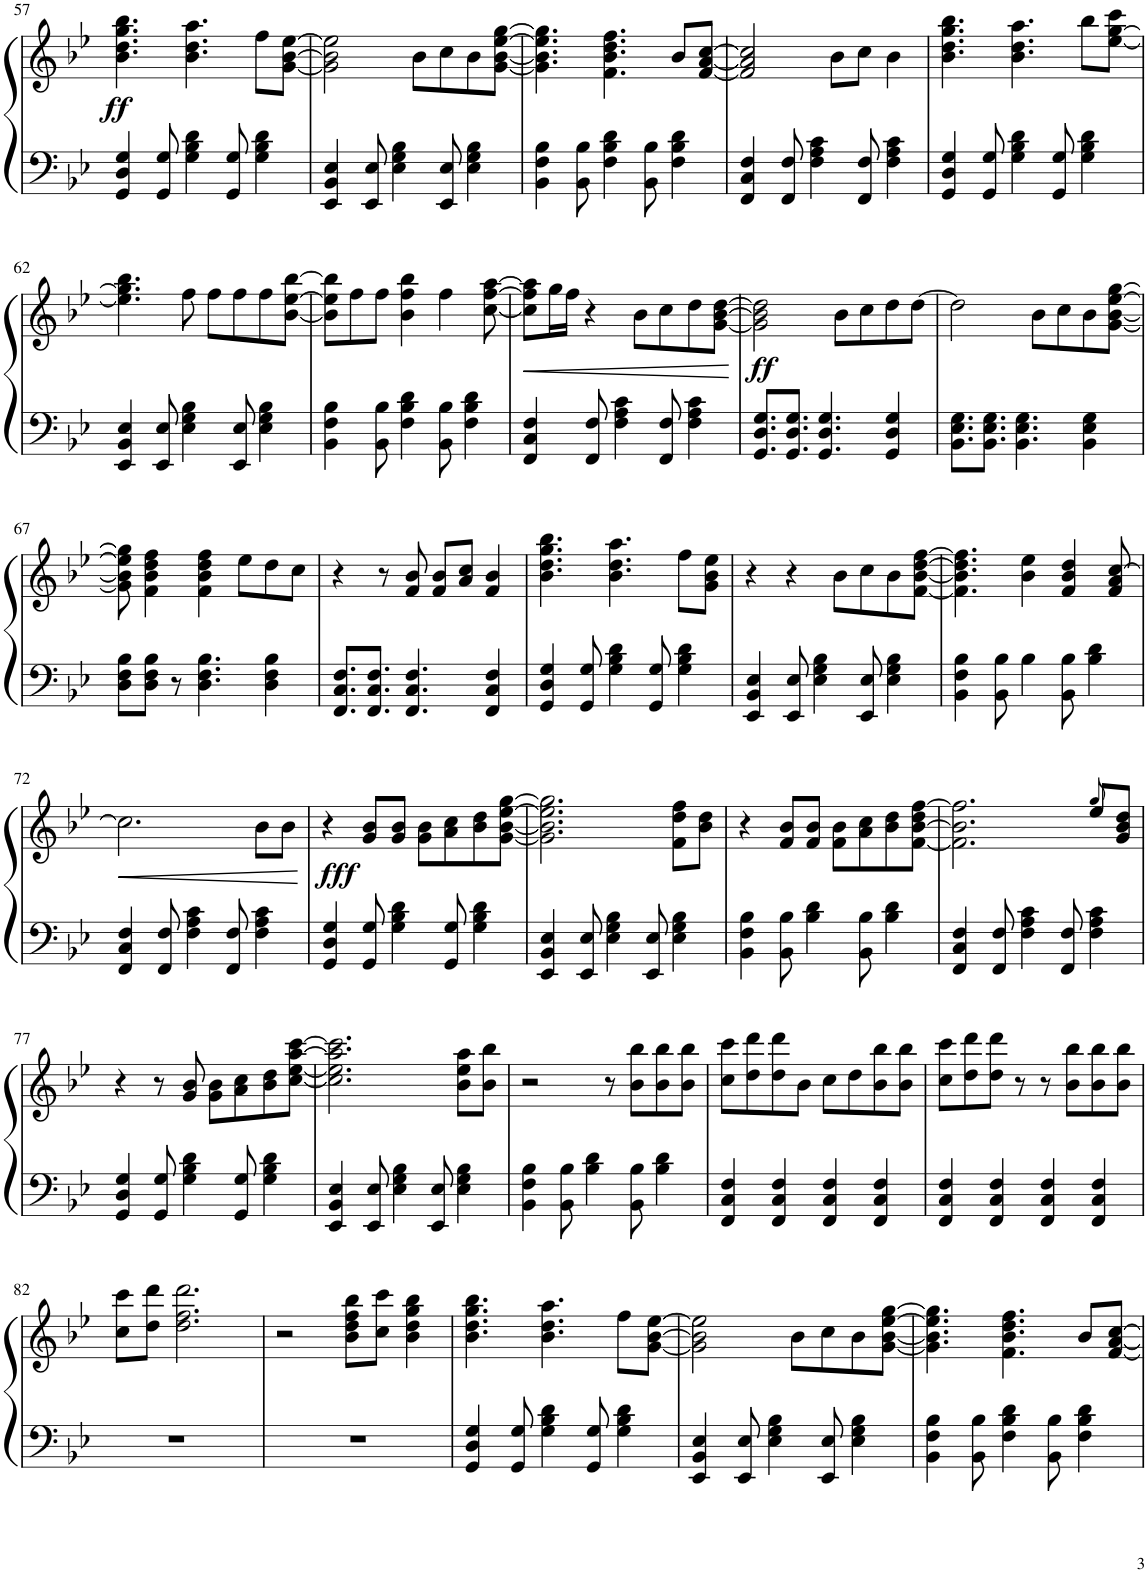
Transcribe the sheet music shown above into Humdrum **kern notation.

**kern	**kern	**dynam
*part1	*part1	*part1
*staff2	*staff1	*staff1/2
*I"Piano	*	*
*I'Pno.	*	*
!!LO:PB:g=z
*clefF4	*clefG2	*
*k[b-e-]	*k[b-e-]	*
*M4/4	*M4/4	*
=57	=57	=57
!	!	!LO:DY:b
4GG/ 4D/ 4G/	4.b-\ 4.dd\ 4.gg\ 4.bb-\	ff
8GG/ 8G/	.	.
4G\ 4B-\ 4d\	4.b-\ 4.dd\ 4.aa\	.
8GG/ 8G/	.	.
4G\ 4B-\ 4d\	8ff\L	.
.	[8g\ [8b-\ [8ee-\J	.
=58	=58	=58
4EE-/ 4BB-/ 4E-/	2g\] 2b-\] 2ee-\]	.
8EE-/ 8E-/	.	.
4E-\ 4G\ 4B-\	.	.
.	8b-\L	.
8EE-/ 8E-/	8cc\	.
4E-\ 4G\ 4B-\	8b-\	.
.	[8g\ [8b-\ [8ee-\ [8gg\J	.
=59	=59	=59
4BB-\ 4F\ 4B-\	4.g\] 4.b-\] 4.ee-\] 4.gg\]	.
8BB-\ 8B-\	.	.
4F\ 4B-\ 4d\	4.f\ 4.b-\ 4.dd\ 4.ff\	.
8BB-\ 8B-\	.	.
4F\ 4B-\ 4d\	8b-/L	.
.	[8f/ [8a/ [8cc/J	.
=60	=60	=60
4FF/ 4C/ 4F/	2f/] 2a/] 2cc/]	.
8FF/ 8F/	.	.
4F\ 4A\ 4c\	.	.
.	8b-\L	.
8FF/ 8F/	8cc\J	.
4F\ 4A\ 4c\	4b-\	.
=61	=61	=61
4GG/ 4D/ 4G/	4.b-\ 4.dd\ 4.gg\ 4.bb-\	.
8GG/ 8G/	.	.
4G\ 4B-\ 4d\	4.b-\ 4.dd\ 4.aa\	.
8GG/ 8G/	.	.
4G\ 4B-\ 4d\	8bb-\L	.
.	[8ee-\ [8gg\ 8ccc\J	.
!!LO:LB:g=z
=62	=62	=62
4EE-/ 4BB-/ 4E-/	4.ee-\] 4.gg\] 4.bb-\	.
8EE-/ 8E-/	.	.
4E-\ 4G\ 4B-\	8ff\	.
.	8ff\L	.
8EE-/ 8E-/	8ff\	.
4E-\ 4G\ 4B-\	8ff\	.
.	[8b-\ [8ee-\ [8bb-\J	.
=63	=63	=63
4BB-\ 4F\ 4B-\	8b-\] 8ee-\] 8bb-\]L	.
.	8ff\	.
8BB-\ 8B-\	8ff\J	.
4F\ 4B-\ 4d\	4b-\ 4ff\ 4bb-\	.
8BB-\ 8B-\	4ff\	.
4F\ 4B-\ 4d\	.	.
.	[8cc\ [8ff\ [8aa\	.
=64	=64	=64
!	!	!LO:HP:b
4FF/ 4C/ 4F/	8cc\] 8ff\] 8aa\]L	<
.	16gg\L	.
.	16ff\JJ	.
8FF/ 8F/	4r	.
4F\ 4A\ 4c\	.	.
.	8b-\L	.
8FF/ 8F/	8cc\	.
4F\ 4A\ 4c\	8dd\	.
.	[8g\ [8b-\ [8dd\J	.
.	.	[
=65	=65	=65
!	!	!LO:DY:b
8.GG/ 8.D/ 8.G/L	2g\] 2b-\] 2dd\]	ff
8.GG/ 8.D/ 8.G/J	.	.
4.GG/ 4.D/ 4.G/	.	.
.	8b-\L	.
.	8cc\	.
4GG/ 4D/ 4G/	8dd\	.
.	[8dd\J	.
=66	=66	=66
8.BB-\ 8.E-\ 8.G\L	2dd\]	.
8.BB-\ 8.E-\ 8.G\J	.	.
4.BB-\ 4.E-\ 4.G\	.	.
.	8b-\L	.
.	8cc\	.
4BB-\ 4E-\ 4G\	8b-\	.
.	[8g\ [8b-\ [8ee-\ [8gg\J	.
!!LO:LB:g=z
=67	=67	=67
8D\ 8F\ 8B-\L	8g\] 8b-\] 8ee-\] 8gg\]	.
8D\ 8F\ 8B-\J	4f\ 4b-\ 4dd\ 4ff\	.
8r	.	.
4.D\ 4.F\ 4.B-\	4f\ 4b-\ 4dd\ 4ff\	.
.	8ee-\L	.
4D\ 4F\ 4B-\	8dd\	.
.	8cc\J	.
=68	=68	=68
8.FF/ 8.C/ 8.F/L	4r	.
8.FF/ 8.C/ 8.F/J	.	.
.	8r	.
4.FF/ 4.C/ 4.F/	8f/ 8b-/	.
.	8f/ 8b-/L	.
.	8a/ 8cc/J	.
4FF/ 4C/ 4F/	4f/ 4b-/	.
=69	=69	=69
4GG/ 4D/ 4G/	4.b-\ 4.dd\ 4.gg\ 4.bb-\	.
8GG/ 8G/	.	.
4G\ 4B-\ 4d\	4.b-\ 4.dd\ 4.aa\	.
8GG/ 8G/	.	.
4G\ 4B-\ 4d\	8ff\L	.
.	8g\ 8b-\ 8ee-\J	.
=70	=70	=70
4EE-/ 4BB-/ 4E-/	4r	.
8EE-/ 8E-/	4r	.
4E-\ 4G\ 4B-\	.	.
.	8b-\L	.
8EE-/ 8E-/	8cc\	.
4E-\ 4G\ 4B-\	8b-\	.
.	[8f\ [8b-\ [8dd\ [8ff\J	.
=71	=71	=71
4BB-\ 4F\ 4B-\	4.f\] 4.b-\] 4.dd\] 4.ff\]	.
8BB-\ 8B-\	.	.
4B-\	4b-\ 4ee-\	.
8BB-\ 8B-\	4f/ 4b-/ 4dd/	.
4B-\ 4d\	.	.
.	8f/ 8a/ [8cc/	.
!!LO:LB:g=z
=72	=72	=72
!	!	!LO:HP:b
4FF/ 4C/ 4F/	2.cc\]	<
8FF/ 8F/	.	.
4F\ 4A\ 4c\	.	.
8FF/ 8F/	.	.
4F\ 4A\ 4c\	8b-\L	.
.	8b-\J	.
.	.	[
=73	=73	=73
!	!	!LO:DY:b
4GG/ 4D/ 4G/	4r	fff
8GG/ 8G/	8g/ 8b-/L	.
4G\ 4B-\ 4d\	8g/ 8b-/J	.
.	8g\ 8b-\L	.
8GG/ 8G/	8a\ 8cc\	.
4G\ 4B-\ 4d\	8b-\ 8dd\	.
.	[8g\ [8b-\ [8ee-\ [8gg\J	.
=74	=74	=74
4EE-/ 4BB-/ 4E-/	2.g\] 2.b-\] 2.ee-\] 2.gg\]	.
8EE-/ 8E-/	.	.
4E-\ 4G\ 4B-\	.	.
8EE-/ 8E-/	.	.
4E-\ 4G\ 4B-\	8f\ 8dd\ 8ff\L	.
.	8b-\ 8dd\J	.
=75	=75	=75
4BB-\ 4F\ 4B-\	4r	.
8BB-\ 8B-\	8f/ 8b-/L	.
4B-\ 4d\	8f/ 8b-/J	.
.	8f\ 8b-\L	.
8BB-\ 8B-\	8a\ 8cc\	.
4B-\ 4d\	8b-\ 8dd\	.
.	[8f\ [8b-\ 8dd\ [8ff\J	.
=76	=76	=76
*	*^	*
4FF/ 4C/ 4F/	2.f\] 2.b-\] 2.ff\]	2.ryy	.
8FF/ 8F/	.	.	.
4F\ 4A\ 4c\	.	.	.
8FF/ 8F/	.	.	.
4F\ 4A\ 4c\	8ee-/L	8gg!/	.
.	8g/ 8b-/ 8dd/J	8ryy	.
*	*v	*v	*
!!LO:LB:g=z
=77	=77	=77
4GG/ 4D/ 4G/	4r	.
8GG/ 8G/	8r	.
4G\ 4B-\ 4d\	8g/ 8b-/	.
.	8g\ 8b-\L	.
8GG/ 8G/	8a\ 8cc\	.
4G\ 4B-\ 4d\	8b-\ 8dd\	.
.	[8cc\ [8ee-\ [8aa\ [8ccc\J	.
=78	=78	=78
4EE-/ 4BB-/ 4E-/	2.cc\] 2.ee-\] 2.aa\] 2.ccc\]	.
8EE-/ 8E-/	.	.
4E-\ 4G\ 4B-\	.	.
8EE-/ 8E-/	.	.
4E-\ 4G\ 4B-\	8b-\ 8ee-\ 8aa\L	.
.	8b-\ 8bb-\J	.
=79	=79	=79
4BB-\ 4F\ 4B-\	2r	.
8BB-\ 8B-\	.	.
4B-\ 4d\	.	.
.	8r	.
8BB-\ 8B-\	8b-\ 8bb-\L	.
4B-\ 4d\	8b-\ 8bb-\	.
.	8b-\ 8bb-\J	.
=80	=80	=80
4FF/ 4C/ 4F/	8cc\ 8ccc\L	.
.	8dd\ 8ddd\	.
4FF/ 4C/ 4F/	8dd\ 8ddd\	.
.	8b-\J	.
4FF/ 4C/ 4F/	8cc\L	.
.	8dd\	.
4FF/ 4C/ 4F/	8b-\ 8bb-\	.
.	8b-\ 8bb-\J	.
=81	=81	=81
4FF/ 4C/ 4F/	8cc\ 8ccc\L	.
.	8dd\ 8ddd\	.
4FF/ 4C/ 4F/	8dd\ 8ddd\J	.
.	8r	.
4FF/ 4C/ 4F/	8r	.
.	8b-\ 8bb-\L	.
4FF/ 4C/ 4F/	8b-\ 8bb-\	.
.	8b-\ 8bb-\J	.
!!LO:LB:g=z
=82	=82	=82
1r	8cc\ 8ccc\L	.
.	8dd\ 8ddd\J	.
.	2.dd\ 2.ff\ 2.ddd\	.
=83	=83	=83
1r	2r	.
.	8b-\ 8dd\ 8ff\ 8bb-\L	.
.	8cc\ 8ccc\J	.
.	4b-\ 4dd\ 4gg\ 4bb-\	.
=84	=84	=84
4GG/ 4D/ 4G/	4.b-\ 4.dd\ 4.gg\ 4.bb-\	.
8GG/ 8G/	.	.
4G\ 4B-\ 4d\	4.b-\ 4.dd\ 4.aa\	.
8GG/ 8G/	.	.
4G\ 4B-\ 4d\	8ff\L	.
.	[8g\ [8b-\ [8ee-\J	.
=85	=85	=85
4EE-/ 4BB-/ 4E-/	2g\] 2b-\] 2ee-\]	.
8EE-/ 8E-/	.	.
4E-\ 4G\ 4B-\	.	.
.	8b-\L	.
8EE-/ 8E-/	8cc\	.
4E-\ 4G\ 4B-\	8b-\	.
.	[8g\ [8b-\ [8ee-\ [8gg\J	.
=86	=86	=86
4BB-\ 4F\ 4B-\	4.g\] 4.b-\] 4.ee-\] 4.gg\]	.
8BB-\ 8B-\	.	.
4F\ 4B-\ 4d\	4.f\ 4.b-\ 4.dd\ 4.ff\	.
8BB-\ 8B-\	.	.
4F\ 4B-\ 4d\	8b-/L	.
.	[8f/ [8a/ [8cc/J	.
=	=	=
*-	*-	*-
